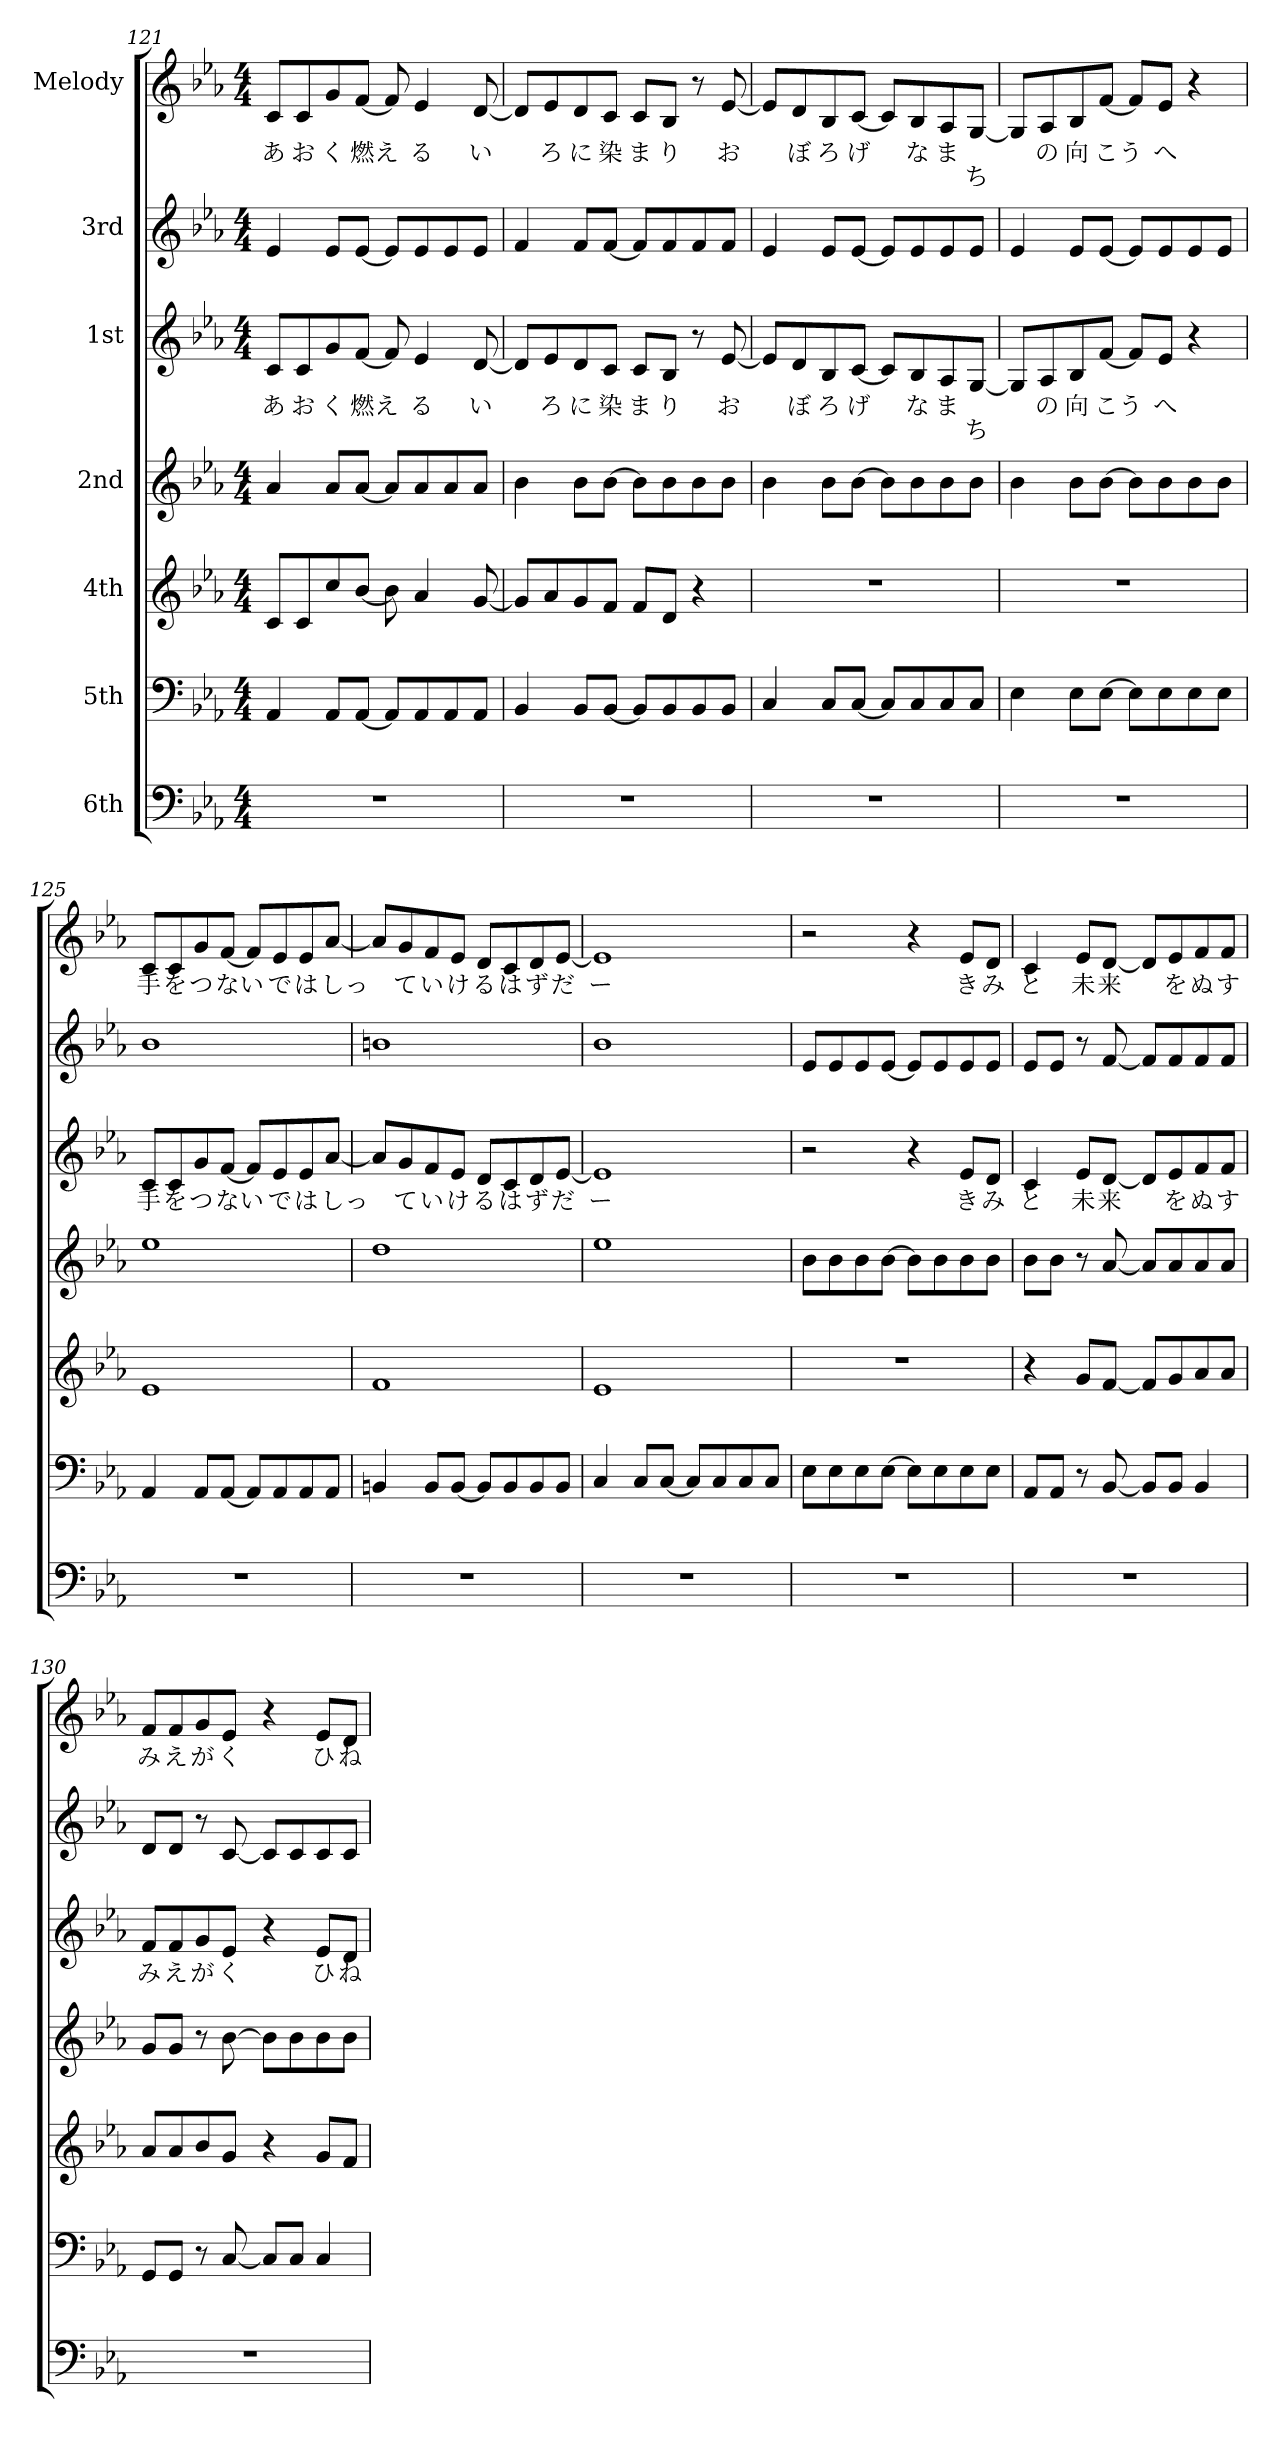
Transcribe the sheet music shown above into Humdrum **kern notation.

**kern	**kern	**kern	**kern	**kern	**text	**text	**kern	**kern	**text	**text
*part7	*part6	*part5	*part4	*part3	*part3	*part3	*part2	*part1	*part1	*part1
*staff7	*staff6	*staff5	*staff4	*staff3	*staff3	*staff3	*staff2	*staff1	*staff1	*staff1
*I"6th	*I"5th	*I"4th	*I"2nd	*I"1st	*	*	*I"3rd	*I"Melody	*	*
*clefF4	*clefF4	*clefG2	*clefG2	*clefG2	*	*	*clefG2	*clefG2	*	*
*k[b-e-a-]	*k[b-e-a-]	*k[b-e-a-]	*k[b-e-a-]	*k[b-e-a-]	*	*	*k[b-e-a-]	*k[b-e-a-]	*	*
*M4/4	*M4/4	*M4/4	*M4/4	*M4/4	*	*	*M4/4	*M4/4	*	*
=121	=121	=121	=121	=121	=121	=121	=121	=121	=121	=121
1r	4AA-	8cL	4a-	8cL	あ	.	4e-	8cL	あ	.
.	.	8c	.	8c	お	.	.	8c	お	.
.	8AA-L	8cc	8a-L	8g	く	.	8e-L	8g	く	.
.	[8AA-J	[8b-J	[8a-J	[8fJ	燃え	.	[8e-J	[8fJ	燃え	.
.	8AA-L]	8b-]	8a-L]	8f]	.	.	8e-L]	8f]	.	.
.	8AA-	4a-	8a-	4e-	る	.	8e-	4e-	る	.
.	8AA-	.	8a-	.	.	.	8e-	.	.	.
.	8AA-J	[8g	8a-J	[8d	い	.	8e-J	[8d	い	.
=122	=122	=122	=122	=122	=122	=122	=122	=122	=122	=122
1r	4BB-	8gL]	4b-	8dL]	.	.	4f	8dL]	.	.
.	.	8a-	.	8e-	ろ	.	.	8e-	ろ	.
.	8BB-L	8g	8b-L	8d	に	.	8fL	8d	に	.
.	[8BB-J	8fJ	[8b-J	8cJ	染	.	[8fJ	8cJ	染	.
.	8BB-L]	8fL	8b-L]	8cL	ま	.	8fL]	8cL	ま	.
.	8BB-	8dJ	8b-	8B-J	り	.	8f	8B-J	り	.
.	8BB-	4r	8b-	8r	.	.	8f	8r	.	.
.	8BB-J	.	8b-J	[8e-	お	.	8fJ	[8e-	お	.
=123	=123	=123	=123	=123	=123	=123	=123	=123	=123	=123
1r	4C	1r	4b-	8e-L]	.	.	4e-	8e-L]	.	.
.	.	.	.	8d	ぼ	.	.	8d	ぼ	.
.	8CL	.	8b-L	8B-	ろ	.	8e-L	8B-	ろ	.
.	[8CJ	.	[8b-J	[8cJ	げ	.	[8e-J	[8cJ	げ	.
.	8CL]	.	8b-L]	8cL]	.	.	8e-L]	8cL]	.	.
.	8C	.	8b-	8B-	な	.	8e-	8B-	な	.
.	8C	.	8b-	8A-	ま	.	8e-	8A-	ま	.
.	8CJ	.	8b-J	[8GJ	.	ち	8e-J	[8GJ	.	ち
=124	=124	=124	=124	=124	=124	=124	=124	=124	=124	=124
1r	4E-	1r	4b-	8GL]	.	.	4e-	8GL]	.	.
.	.	.	.	8A-	の	.	.	8A-	の	.
.	8E-L	.	8b-L	8B-	向	.	8e-L	8B-	向	.
.	[8E-J	.	[8b-J	[8fJ	こう	.	[8e-J	[8fJ	こう	.
.	8E-L]	.	8b-L]	8fL]	.	.	8e-L]	8fL]	.	.
.	8E-	.	8b-	8e-J	へ	.	8e-	8e-J	へ	.
.	8E-	.	8b-	4r	.	.	8e-	4r	.	.
.	8E-J	.	8b-J	.	.	.	8e-J	.	.	.
=125	=125	=125	=125	=125	=125	=125	=125	=125	=125	=125
1r	4AA-	1e-	1ee-	8cL	手	.	1b-	8cL	手	.
.	.	.	.	8c	を	.	.	8c	を	.
.	8AA-L	.	.	8g	つ	.	.	8g	つ	.
.	[8AA-J	.	.	[8fJ	ない	.	.	[8fJ	ない	.
.	8AA-L]	.	.	8fL]	.	.	.	8fL]	.	.
.	8AA-	.	.	8e-	で	.	.	8e-	で	.
.	8AA-	.	.	8e-	は	.	.	8e-	は	.
.	8AA-J	.	.	[8a-J	しっ	.	.	[8a-J	しっ	.
=126	=126	=126	=126	=126	=126	=126	=126	=126	=126	=126
1r	4BBn	1f	1dd	8a-L]	.	.	1bn	8a-L]	.	.
.	.	.	.	8g	て	.	.	8g	て	.
.	8BBL	.	.	8f	い	.	.	8f	い	.
.	[8BBJ	.	.	8e-J	け	.	.	8e-J	け	.
.	8BBL]	.	.	8dL	る	.	.	8dL	る	.
.	8BB	.	.	8c	は	.	.	8c	は	.
.	8BB	.	.	8d	ず	.	.	8d	ず	.
.	8BBJ	.	.	[8e-J	だ	.	.	[8e-J	だ	.
=127	=127	=127	=127	=127	=127	=127	=127	=127	=127	=127
1r	4C	1e-	1ee-	1e-]	ー	.	1b-	1e-]	ー	.
.	8CL	.	.	.	.	.	.	.	.	.
.	[8CJ	.	.	.	.	.	.	.	.	.
.	8CL]	.	.	.	.	.	.	.	.	.
.	8C	.	.	.	.	.	.	.	.	.
.	8C	.	.	.	.	.	.	.	.	.
.	8CJ	.	.	.	.	.	.	.	.	.
=128	=128	=128	=128	=128	=128	=128	=128	=128	=128	=128
1r	8E-L	1r	8b-L	2r	.	.	8e-L	2r	.	.
.	8E-	.	8b-	.	.	.	8e-	.	.	.
.	8E-	.	8b-	.	.	.	8e-	.	.	.
.	[8E-J	.	[8b-J	.	.	.	[8e-J	.	.	.
.	8E-L]	.	8b-L]	4r	.	.	8e-L]	4r	.	.
.	8E-	.	8b-	.	.	.	8e-	.	.	.
.	8E-	.	8b-	8e-L	き	.	8e-	8e-L	き	.
.	8E-J	.	8b-J	8dJ	み	.	8e-J	8dJ	み	.
=129	=129	=129	=129	=129	=129	=129	=129	=129	=129	=129
1r	8AA-L	4r	8b-L	4c	と	.	8e-L	4c	と	.
.	8AA-J	.	8b-J	.	.	.	8e-J	.	.	.
.	8r	8gL	8r	8e-L	未	.	8r	8e-L	未	.
.	[8BB-	[8fJ	[8a-	[8dJ	来	.	[8f	[8dJ	来	.
.	8BB-L]	8fL]	8a-L]	8dL]	.	.	8fL]	8dL]	.	.
.	8BB-J	8g	8a-	8e-	を	.	8f	8e-	を	.
.	4BB-	8a-	8a-	8f	ぬ	.	8f	8f	ぬ	.
.	.	8a-J	8a-J	8fJ	す	.	8fJ	8fJ	す	.
=130	=130	=130	=130	=130	=130	=130	=130	=130	=130	=130
1r	8GGL	8a-L	8gL	8fL	み	.	8dL	8fL	み	.
.	8GGJ	8a-	8gJ	8f	え	.	8dJ	8f	え	.
.	8r	8b-	8r	8g	が	.	8r	8g	が	.
.	[8C	8gJ	[8b-	8e-J	く	.	[8c	8e-J	く	.
.	8CL]	4r	8b-L]	4r	.	.	8cL]	4r	.	.
.	8CJ	.	8b-	.	.	.	8c	.	.	.
.	4C	8gL	8b-	8e-L	ひ	.	8c	8e-L	ひ	.
.	.	8fJ	8b-J	8dJ	ね	.	8cJ	8dJ	ね	.
=	=	=	=	=	=	=	=	=	=	=
*-	*-	*-	*-	*-	*-	*-	*-	*-	*-	*-
